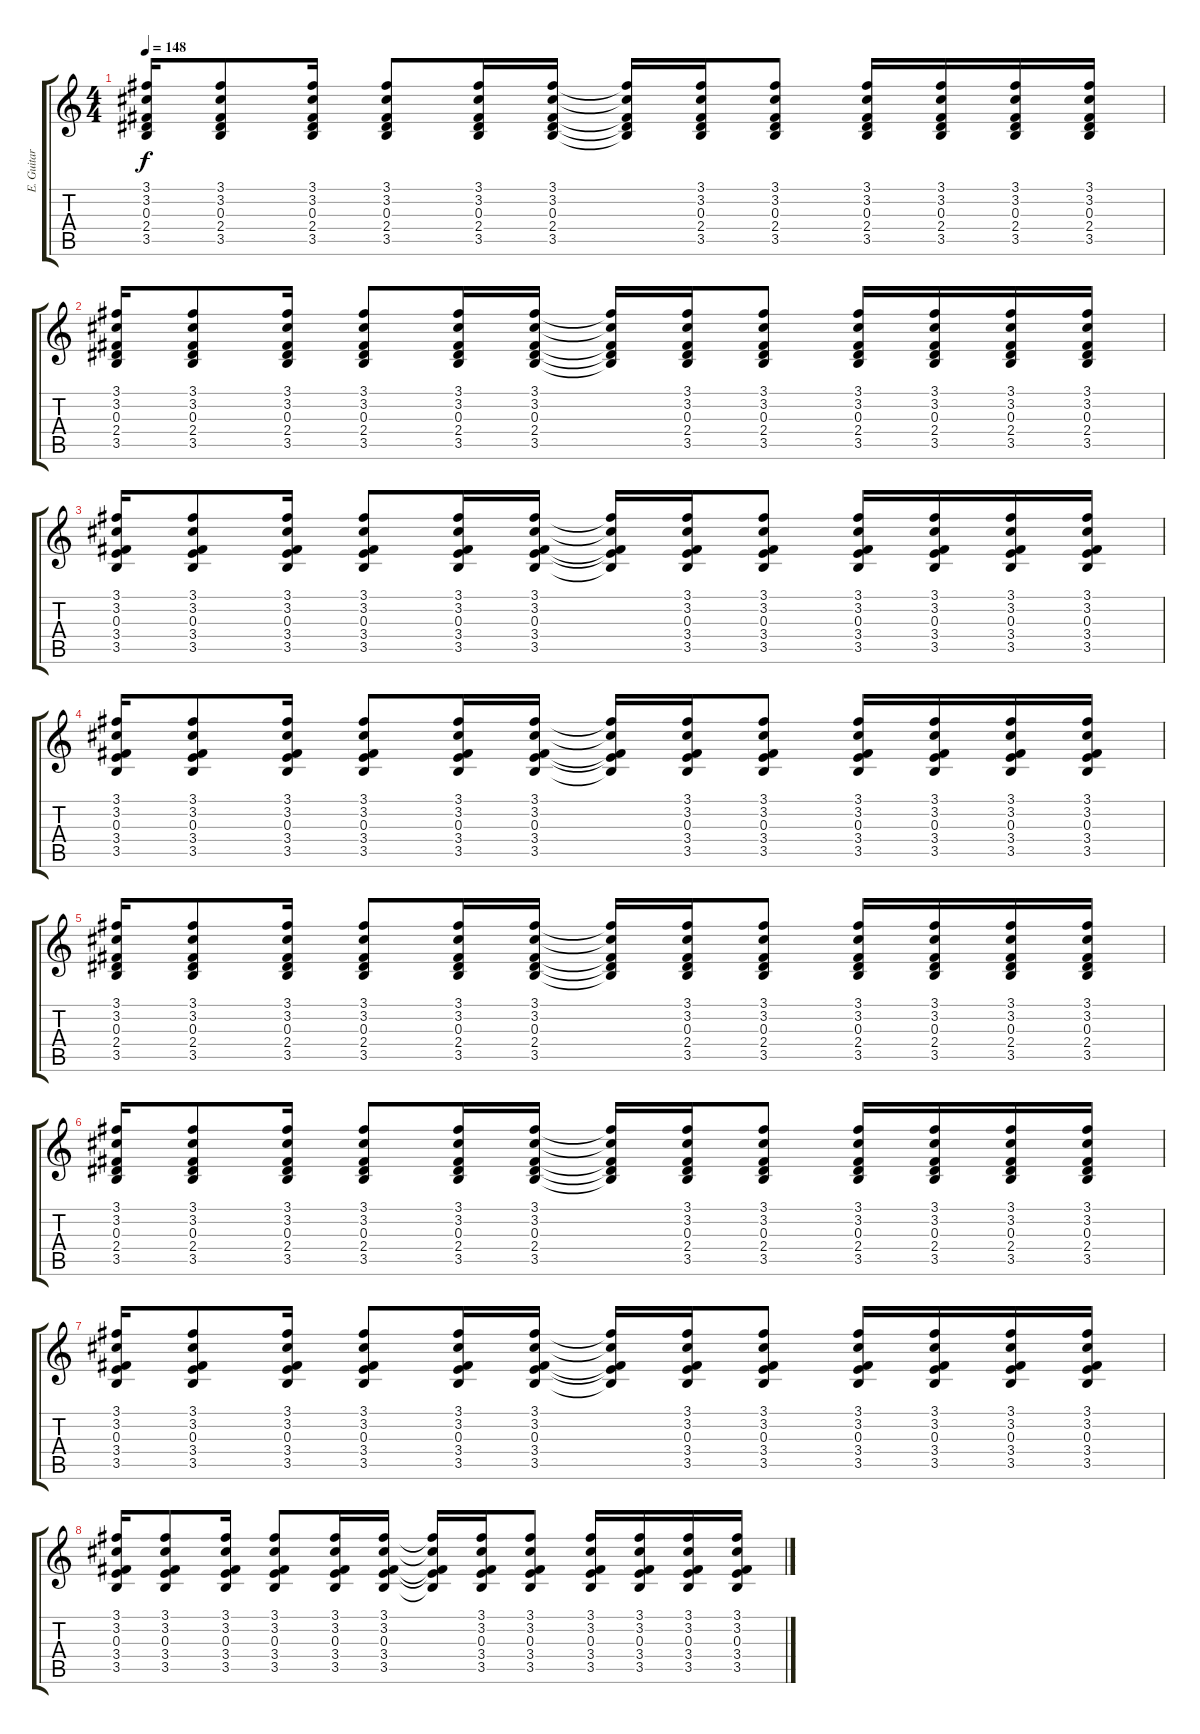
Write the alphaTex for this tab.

\track ("E. Guitar III (R. Channel)" "E. Guitar ") {instrument overdrivenguitar}
\staff {score tabs}
\tuning (Eb4 Bb3 Gb3 Db3 Ab2 Eb2) {hide}
\ts (4 4)
\tempo 148
\clef g2
\ks c
(3.1 3.2 0.3 2.4 3.5).16{dy f} (3.1 3.2 0.3 2.4 3.5).8 (3.1 3.2 0.3 2.4 3.5).16 (3.1 3.2 0.3 2.4 3.5).8 (3.1 3.2 0.3 2.4 3.5).16 (3.1 3.2 0.3 2.4 3.5).16 (3.1{t} 3.2{t} 0.3{t} 2.4{t} 3.5{t}).16 (3.1 3.2 0.3 2.4 3.5).16 (3.1 3.2 0.3 2.4 3.5).8 (3.1 3.2 0.3 2.4 3.5).16 (3.1 3.2 0.3 2.4 3.5).16 (3.1 3.2 0.3 2.4 3.5).16 (3.1 3.2 0.3 2.4 3.5).16 |
(3.1 3.2 0.3 2.4 3.5).16 (3.1 3.2 0.3 2.4 3.5).8 (3.1 3.2 0.3 2.4 3.5).16 (3.1 3.2 0.3 2.4 3.5).8 (3.1 3.2 0.3 2.4 3.5).16 (3.1 3.2 0.3 2.4 3.5).16 (3.1{t} 3.2{t} 0.3{t} 2.4{t} 3.5{t}).16 (3.1 3.2 0.3 2.4 3.5).16 (3.1 3.2 0.3 2.4 3.5).8 (3.1 3.2 0.3 2.4 3.5).16 (3.1 3.2 0.3 2.4 3.5).16 (3.1 3.2 0.3 2.4 3.5).16 (3.1 3.2 0.3 2.4 3.5).16 |
(3.1 3.2 0.3 3.4 3.5).16 (3.1 3.2 0.3 3.4 3.5).8 (3.1 3.2 0.3 3.4 3.5).16 (3.1 3.2 0.3 3.4 3.5).8 (3.1 3.2 0.3 3.4 3.5).16 (3.1 3.2 0.3 3.4 3.5).16 (3.1{t} 3.2{t} 0.3{t} 3.4{t} 3.5{t}).16 (3.1 3.2 0.3 3.4 3.5).16 (3.1 3.2 0.3 3.4 3.5).8 (3.1 3.2 0.3 3.4 3.5).16 (3.1 3.2 0.3 3.4 3.5).16 (3.1 3.2 0.3 3.4 3.5).16 (3.1 3.2 0.3 3.4 3.5).16 |
(3.1 3.2 0.3 3.4 3.5).16 (3.1 3.2 0.3 3.4 3.5).8 (3.1 3.2 0.3 3.4 3.5).16 (3.1 3.2 0.3 3.4 3.5).8 (3.1 3.2 0.3 3.4 3.5).16 (3.1 3.2 0.3 3.4 3.5).16 (3.1{t} 3.2{t} 0.3{t} 3.4{t} 3.5{t}).16 (3.1 3.2 0.3 3.4 3.5).16 (3.1 3.2 0.3 3.4 3.5).8 (3.1 3.2 0.3 3.4 3.5).16 (3.1 3.2 0.3 3.4 3.5).16 (3.1 3.2 0.3 3.4 3.5).16 (3.1 3.2 0.3 3.4 3.5).16 |
(3.1 3.2 0.3 2.4 3.5).16 (3.1 3.2 0.3 2.4 3.5).8 (3.1 3.2 0.3 2.4 3.5).16 (3.1 3.2 0.3 2.4 3.5).8 (3.1 3.2 0.3 2.4 3.5).16 (3.1 3.2 0.3 2.4 3.5).16 (3.1{t} 3.2{t} 0.3{t} 2.4{t} 3.5{t}).16 (3.1 3.2 0.3 2.4 3.5).16 (3.1 3.2 0.3 2.4 3.5).8 (3.1 3.2 0.3 2.4 3.5).16 (3.1 3.2 0.3 2.4 3.5).16 (3.1 3.2 0.3 2.4 3.5).16 (3.1 3.2 0.3 2.4 3.5).16 |
(3.1 3.2 0.3 2.4 3.5).16 (3.1 3.2 0.3 2.4 3.5).8 (3.1 3.2 0.3 2.4 3.5).16 (3.1 3.2 0.3 2.4 3.5).8 (3.1 3.2 0.3 2.4 3.5).16 (3.1 3.2 0.3 2.4 3.5).16 (3.1{t} 3.2{t} 0.3{t} 2.4{t} 3.5{t}).16 (3.1 3.2 0.3 2.4 3.5).16 (3.1 3.2 0.3 2.4 3.5).8 (3.1 3.2 0.3 2.4 3.5).16 (3.1 3.2 0.3 2.4 3.5).16 (3.1 3.2 0.3 2.4 3.5).16 (3.1 3.2 0.3 2.4 3.5).16 |
(3.1 3.2 0.3 3.4 3.5).16 (3.1 3.2 0.3 3.4 3.5).8 (3.1 3.2 0.3 3.4 3.5).16 (3.1 3.2 0.3 3.4 3.5).8 (3.1 3.2 0.3 3.4 3.5).16 (3.1 3.2 0.3 3.4 3.5).16 (3.1{t} 3.2{t} 0.3{t} 3.4{t} 3.5{t}).16 (3.1 3.2 0.3 3.4 3.5).16 (3.1 3.2 0.3 3.4 3.5).8 (3.1 3.2 0.3 3.4 3.5).16 (3.1 3.2 0.3 3.4 3.5).16 (3.1 3.2 0.3 3.4 3.5).16 (3.1 3.2 0.3 3.4 3.5).16 |
(3.1 3.2 0.3 3.4 3.5).16 (3.1 3.2 0.3 3.4 3.5).8 (3.1 3.2 0.3 3.4 3.5).16 (3.1 3.2 0.3 3.4 3.5).8 (3.1 3.2 0.3 3.4 3.5).16 (3.1 3.2 0.3 3.4 3.5).16 (3.1{t} 3.2{t} 0.3{t} 3.4{t} 3.5{t}).16 (3.1 3.2 0.3 3.4 3.5).16 (3.1 3.2 0.3 3.4 3.5).8 (3.1 3.2 0.3 3.4 3.5).16 (3.1 3.2 0.3 3.4 3.5).16 (3.1 3.2 0.3 3.4 3.5).16 (3.1 3.2 0.3 3.4 3.5).16
